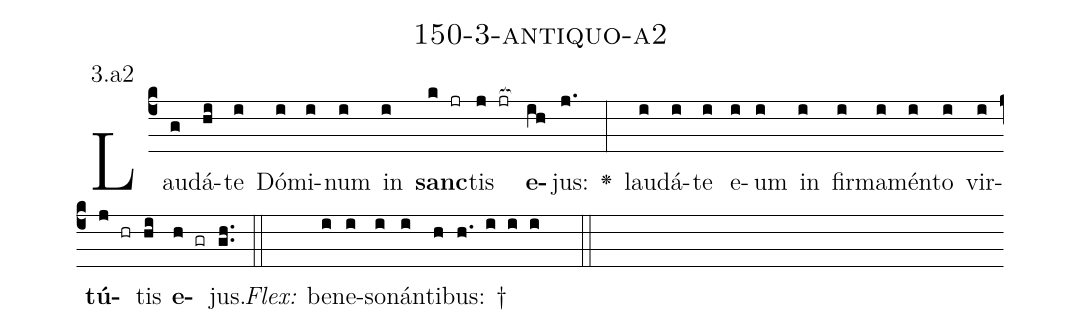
name: 150-3-antiquo-a2;
annotation: 3.a2;
%%
(c4)Lau(g)dá(hi)te(i) Dó(i)mi(i)num(i) in(i) <b>sanc</b>(k jr)tis(j jr[ocb:1{]) <b>e</b>(ih[ocb:0}])jus:(j.) <v>\greheightstar</v>(:) lau(i)dá(i)te(i) e(i)um(i) in(i) fir(i)ma(i)mén(i)to(i) vir(i)<b>tú</b>(j hr)tis(hi) <b>e</b>(h gr)jus.(gh..) (::)
<i>Flex:</i>()  be(i)ne(i)so(i)nán(i)ti(h)bus: †(h. i i i  ::)

%E(i) u(i) o(j) u(hi) a(h) e.(gh..) (::)
